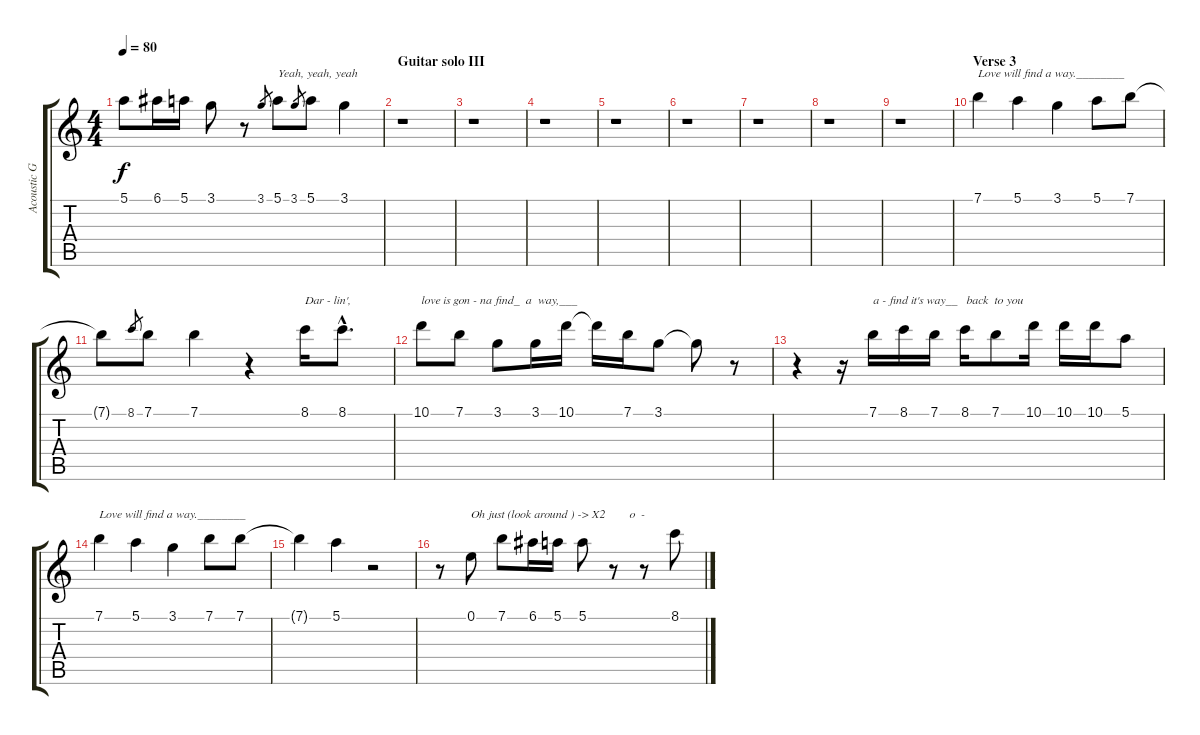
\track ("Acoustic Guitar 1" "Acoustic G") {instrument acousticguitarsteel}
\staff {score tabs}
\tuning (E4 B3 G3 D3 A2 E2) {hide}
\ts (4 4)
\tempo 80
\clef g2
\ks c
5.1{t}.8{dy f} 6.1.16 5.1.16 3.1.8 r.8 3.1.8{gr} 5.1.8{txt "Yeah, yeah, yeah"} 3.1.8{gr} 5.1.8 3.1.4 |
\section ("" "Guitar solo III")
r.1 |
r.1 |
r.1 |
r.1 |
r.1 |
r.1 |
r.1 |
r.1 |
\section ("" "Verse 3")
7.1.4{txt "Love will find a way.________"} 5.1.4 3.1.4 5.1.8 7.1.8 |
7.1{t}.8 8.1.8{gr} 7.1.8 7.1.4 r.4 8.1.16{txt "Dar - lin',  "} 8.1{hac}.8{d} |
10.1.8{txt "love is gon - na find_  a  way,___"} 7.1.8 3.1.8 3.1.16 10.1.16 10.1{t}.16 7.1.16 3.1.8 3.1{t}.8 r.8 |
r.4 r.16 7.1.16{txt "a - find it's way__   back  to you"} 8.1.16 7.1.16 8.1.16 7.1.8 10.1.16 10.1.16 10.1.16 5.1.8 |
7.1.4{txt "Love will find a way.________"} 5.1.4 3.1.4 7.1.8 7.1.8 |
7.1{t}.4 5.1.4 r.2 |
r.8 0.1.8{txt "Oh just (look around ) -> X2        o  -"} 7.1.8 6.1.16 5.1.16 5.1.8 r.8 r.8 8.1.8
